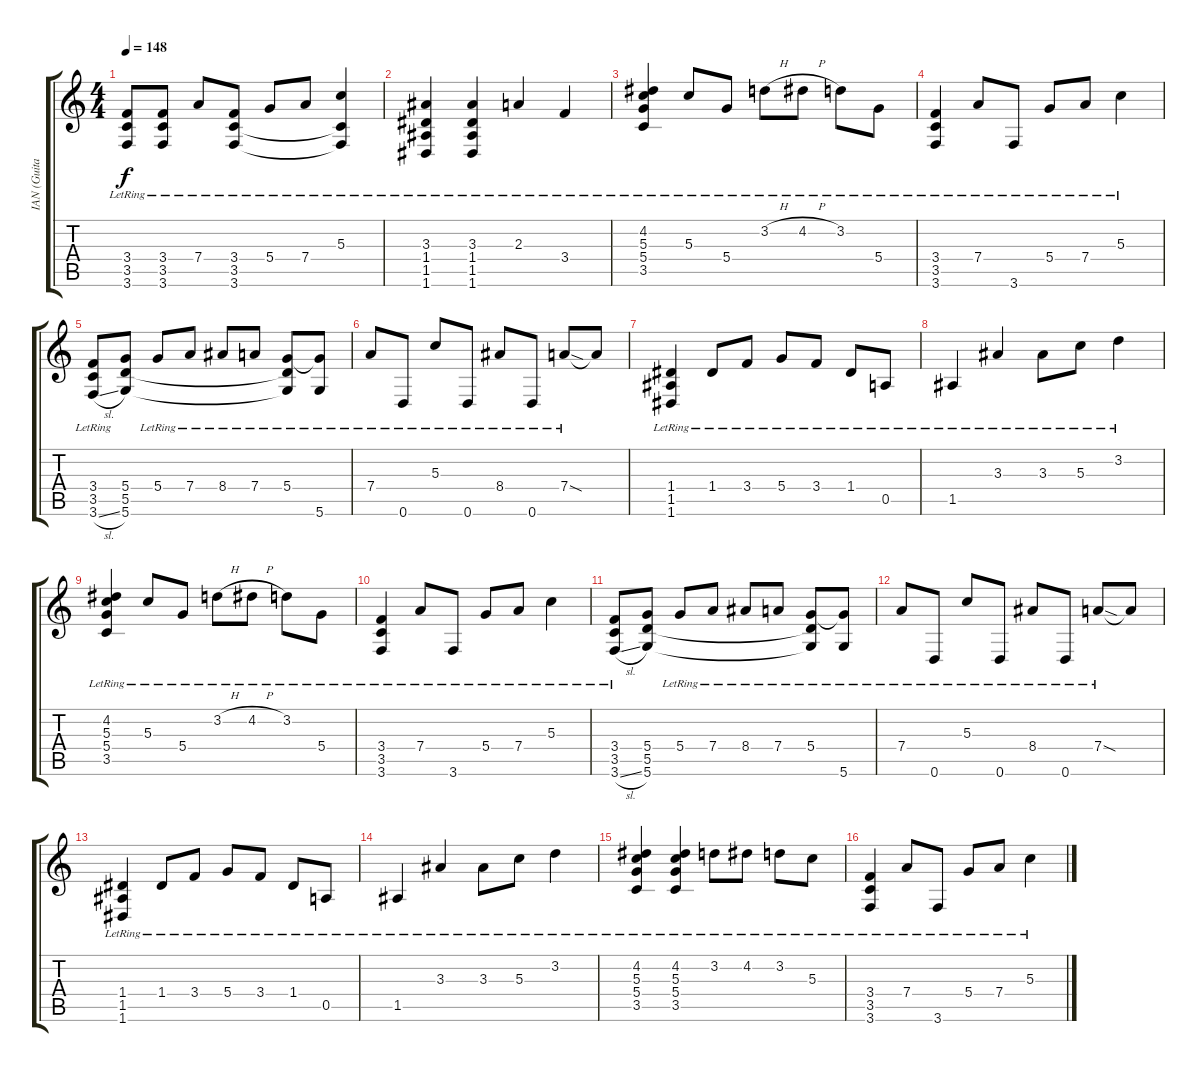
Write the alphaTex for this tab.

\track ("IAN (Guitar)" "IAN (Guita") {instrument electricguitarclean bank 2}
\staff {score tabs}
\tuning (E4 B3 G3 D3 A2 D2) {hide}
\ts (4 4)
\tempo 148
\clef g2
\ks c
(3.4{lr} 3.5{lr} 3.6{lr}).8{dy f} (3.4{lr} 3.5{lr} 3.6{lr}).8 7.4{lr}.8 (3.4{lr} 3.5{lr} 3.6{lr}).8 5.4{lr}.8 7.4{lr}.8 (5.3{lr} 3.5{t} 3.6{t}).4 |
(3.3{lr} 1.4{lr} 1.5{lr} 1.6{lr}).4 (3.3{lr} 1.4{lr} 1.5{lr} 1.6{lr}).4 2.3{lr}.4 3.4{lr}.4 |
(4.2{lr} 5.3{lr} 5.4{lr} 3.5{lr}).4 5.3{lr}.8 5.4{lr}.8 3.2{h lr}.8 4.2{h lr}.8 3.2{lr}.8 5.4{lr}.8 |
(3.4{lr} 3.5{lr} 3.6{lr}).4 7.4{lr}.8 3.6{lr}.8 5.4{lr}.8 7.4{lr}.8 5.3{lr}.4 |
(3.4{lr} 3.5{lr} 3.6{sl lr}).8 (5.4 5.5 5.6).8 5.4{lr}.8 7.4{lr}.8 8.4{lr}.8 7.4{lr}.8 (5.4{lr} 5.5{t} 5.6{t}).8 (5.4{t} 5.6{lr}).8 |
7.4{lr}.8 0.6{lr}.8 5.3{lr}.8 0.6{lr}.8 8.4{lr}.8 0.6{lr}.8 7.4{sod lr}.8 7.4{t}.8 |
(1.4{lr} 1.5{lr} 1.6{lr}).4 1.4{lr}.8 3.4{lr}.8 5.4{lr}.8 3.4{lr}.8 1.4{lr}.8 0.5{lr}.8 |
1.5{lr}.4 3.3{lr}.4 3.3{lr}.8 5.3{lr}.8 3.2{lr}.4 |
(4.2{lr} 5.3{lr} 5.4{lr} 3.5{lr}).4 5.3{lr}.8 5.4{lr}.8 3.2{h lr}.8 4.2{h lr}.8 3.2{lr}.8 5.4{lr}.8 |
(3.4{lr} 3.5{lr} 3.6{lr}).4 7.4{lr}.8 3.6{lr}.8 5.4{lr}.8 7.4{lr}.8 5.3{lr}.4 |
(3.4{lr} 3.5{lr} 3.6{sl lr}).8 (5.4 5.5 5.6).8 5.4{lr}.8 7.4{lr}.8 8.4{lr}.8 7.4{lr}.8 (5.4{lr} 5.5{t} 5.6{t}).8 (5.4{t} 5.6{lr}).8 |
7.4{lr}.8 0.6{lr}.8 5.3{lr}.8 0.6{lr}.8 8.4{lr}.8 0.6{lr}.8 7.4{sod lr}.8 7.4{t}.8 |
(1.4{lr} 1.5{lr} 1.6{lr}).4 1.4{lr}.8 3.4{lr}.8 5.4{lr}.8 3.4{lr}.8 1.4{lr}.8 0.5{lr}.8 |
1.5{lr}.4 3.3{lr}.4 3.3{lr}.8 5.3{lr}.8 3.2{lr}.4 |
(4.2{lr} 5.3{lr} 5.4{lr} 3.5{lr}).4 (4.2{lr} 5.3{lr} 5.4{lr} 3.5{lr}).4 3.2{lr}.8 4.2{lr}.8 3.2{lr}.8 5.3{lr}.8 |
(3.4{lr} 3.5{lr} 3.6{lr}).4 7.4{lr}.8 3.6{lr}.8 5.4{lr}.8 7.4{lr}.8 5.3{lr}.4
